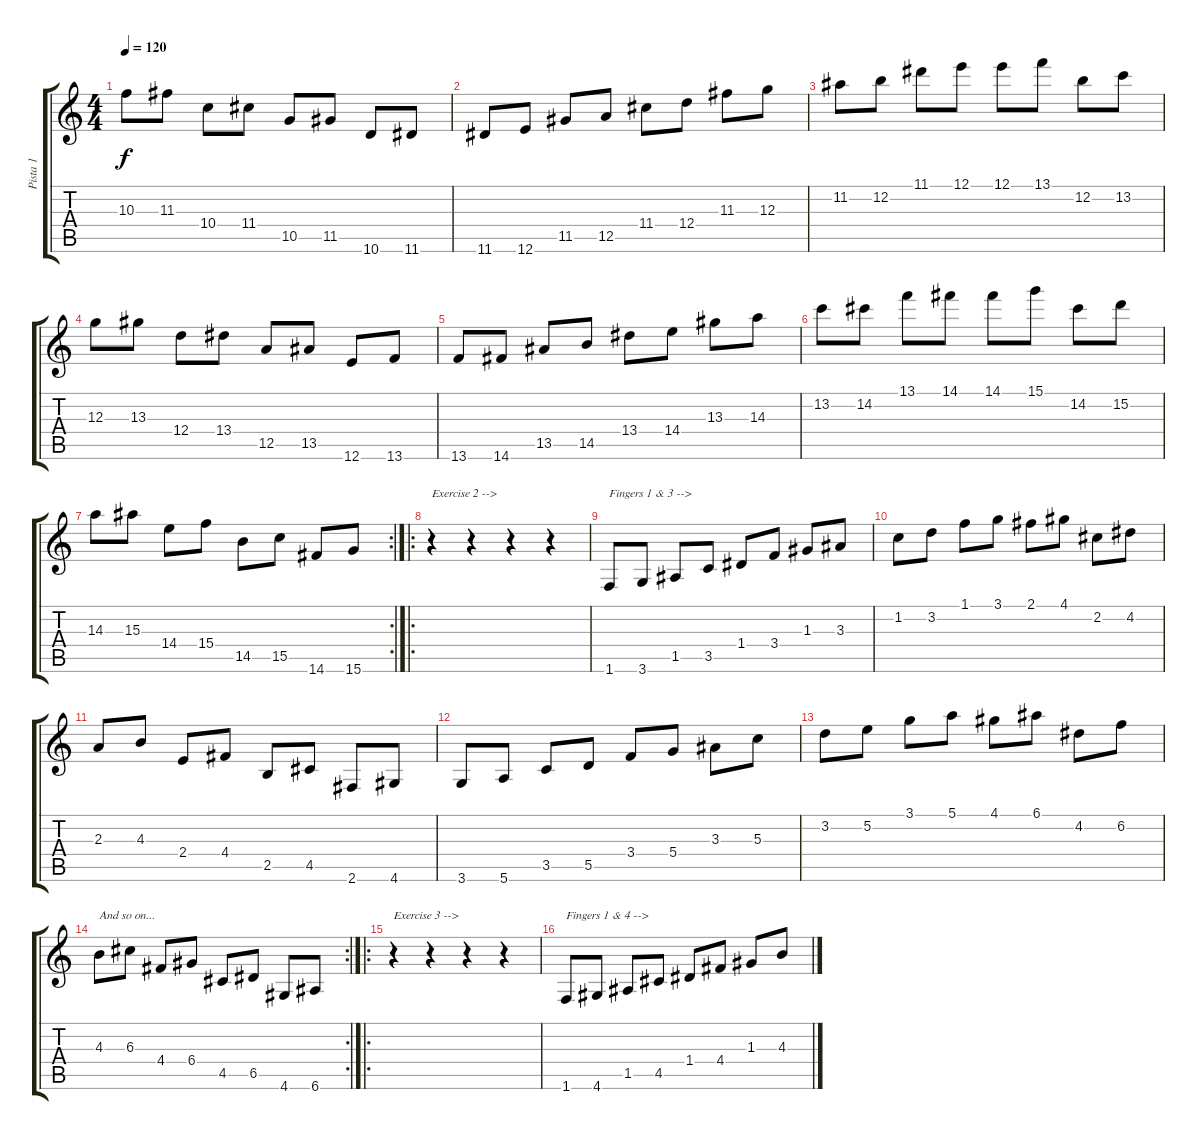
\track ("Pista 1" "Pista 1") {instrument acousticguitarnylon}
\staff {score tabs}
\tuning (E4 B3 G3 D3 A2 E2) {hide}
\ts (4 4)
\tempo 120
\clef g2
\ks c
10.3.8{dy f} 11.3.8 10.4.8 11.4.8 10.5.8 11.5.8 10.6.8 11.6.8 |
11.6.8 12.6.8 11.5.8 12.5.8 11.4.8 12.4.8 11.3.8 12.3.8 |
11.2.8 12.2.8 11.1.8 12.1.8 12.1.8 13.1.8 12.2.8 13.2.8 |
12.3.8 13.3.8 12.4.8 13.4.8 12.5.8 13.5.8 12.6.8 13.6.8 |
13.6.8 14.6.8 13.5.8 14.5.8 13.4.8 14.4.8 13.3.8 14.3.8 |
13.2.8 14.2.8 13.1.8 14.1.8 14.1.8 15.1.8 14.2.8 15.2.8 |
\rc 2
14.3.8 15.3.8 14.4.8 15.4.8 14.5.8 15.5.8 14.6.8 15.6.8 |
\ro
r.4{txt "Exercise 2 -->"} r.4 r.4 r.4 |
1.6.8{txt "Fingers 1 & 3 -->"} 3.6.8 1.5.8 3.5.8 1.4.8 3.4.8 1.3.8 3.3.8 |
1.2.8 3.2.8 1.1.8 3.1.8 2.1.8 4.1.8 2.2.8 4.2.8 |
2.3.8 4.3.8 2.4.8 4.4.8 2.5.8 4.5.8 2.6.8 4.6.8 |
3.6.8 5.6.8 3.5.8 5.5.8 3.4.8 5.4.8 3.3.8 5.3.8 |
3.2.8 5.2.8 3.1.8 5.1.8 4.1.8 6.1.8 4.2.8 6.2.8 |
\rc 2
4.3.8{txt "And so on..."} 6.3.8 4.4.8 6.4.8 4.5.8 6.5.8 4.6.8 6.6.8 |
\ro
r.4{txt "Exercise 3 -->"} r.4 r.4 r.4 |
1.6.8{txt "Fingers 1 & 4 -->"} 4.6.8 1.5.8 4.5.8 1.4.8 4.4.8 1.3.8 4.3.8
